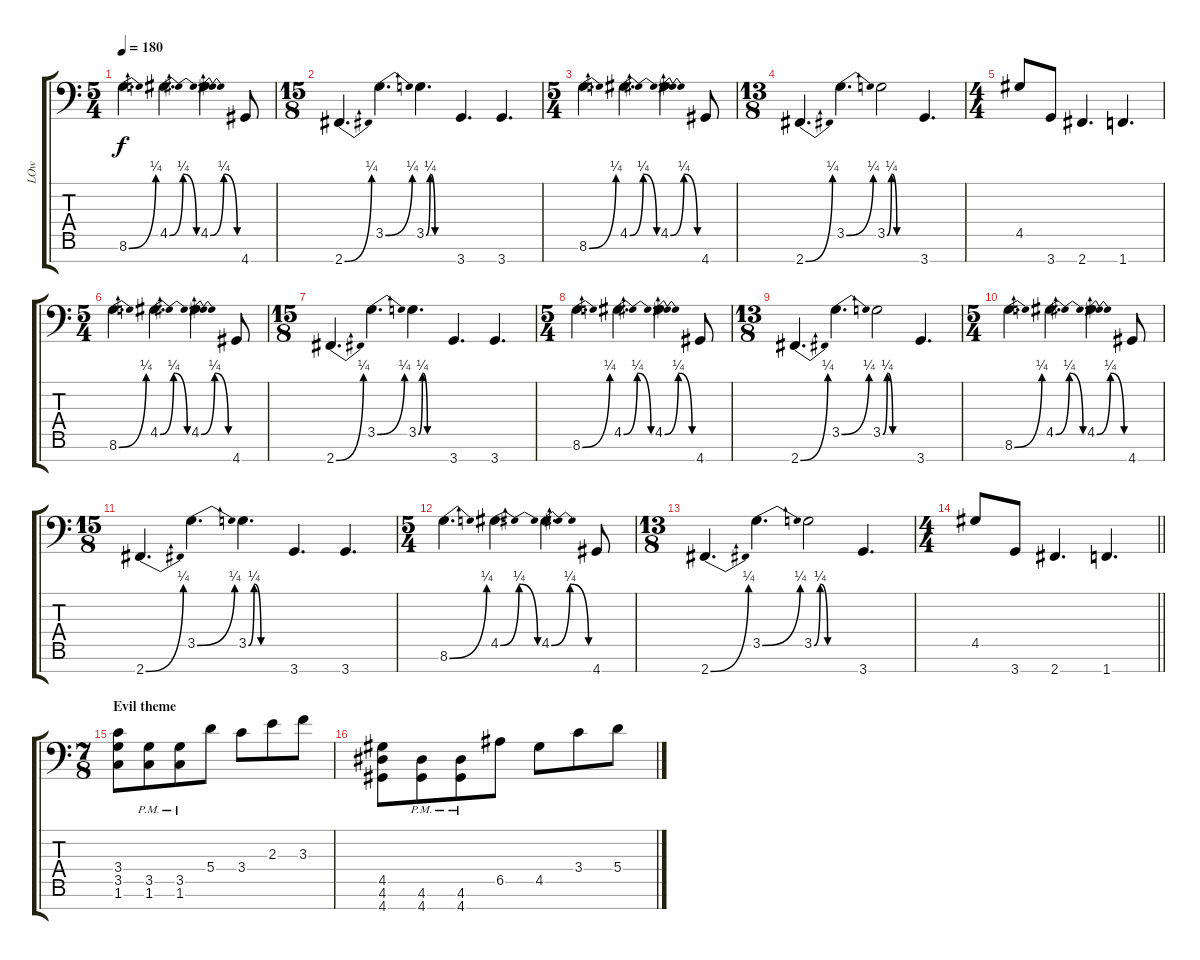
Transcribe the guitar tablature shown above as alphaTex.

\track ("LOw" "LOw") {instrument acousticguitarsteel}
\staff {score tabs}
\tuning (B3 G3 D3 A2 E2 B1 E1) {hide}
\ts (5 4)
\tempo 180
\clef f4
\ks c
8.6{be (bend 0 0 60 1)}.4{d dy f} 4.5{be (bendrelease 0 0 30 1 46 1 60 0)}.4{d} 4.5{be (bendrelease 0 0 30 1 46 1 60 0)}.4{d} 4.7.8 |
\ts (15 8)
2.7{be (bend 0 0 60 1)}.4{d} 3.5{be (bend 0 0 60 1)}.4{d} 3.5{be (custom 0 0 9 1 20 0 60 0)}.4{d} 3.7.4{d} 3.7.4{d} |
\ts (5 4)
8.6{be (bend 0 0 60 1)}.4{d} 4.5{be (bendrelease 0 0 30 1 46 1 60 0)}.4{d} 4.5{be (bendrelease 0 0 30 1 46 1 60 0)}.4{d} 4.7.8 |
\ts (13 8)
2.7{be (bend 0 0 60 1)}.4{d} 3.5{be (bend 0 0 60 1)}.4{d} 3.5{be (custom 0 0 9 1 20 0 60 0)}.2 3.7.4{d} |
\ts (4 4)
4.5.8 3.7.8 2.7.4{d} 1.7.4{d} |
\ts (5 4)
8.6{be (bend 0 0 60 1)}.4{d} 4.5{be (bendrelease 0 0 30 1 46 1 60 0)}.4{d} 4.5{be (bendrelease 0 0 30 1 46 1 60 0)}.4{d} 4.7.8 |
\ts (15 8)
2.7{be (bend 0 0 60 1)}.4{d} 3.5{be (bend 0 0 60 1)}.4{d} 3.5{be (custom 0 0 9 1 20 0 60 0)}.4{d} 3.7.4{d} 3.7.4{d} |
\ts (5 4)
8.6{be (bend 0 0 60 1)}.4{d} 4.5{be (bendrelease 0 0 30 1 46 1 60 0)}.4{d} 4.5{be (bendrelease 0 0 30 1 46 1 60 0)}.4{d} 4.7.8 |
\ts (13 8)
2.7{be (bend 0 0 60 1)}.4{d} 3.5{be (bend 0 0 60 1)}.4{d} 3.5{be (custom 0 0 9 1 20 0 60 0)}.2 3.7.4{d} |
\ts (5 4)
8.6{be (bend 0 0 60 1)}.4{d} 4.5{be (bendrelease 0 0 30 1 46 1 60 0)}.4{d} 4.5{be (bendrelease 0 0 30 1 46 1 60 0)}.4{d} 4.7.8 |
\ts (15 8)
2.7{be (bend 0 0 60 1)}.4{d} 3.5{be (bend 0 0 60 1)}.4{d} 3.5{be (custom 0 0 9 1 20 0 60 0)}.4{d} 3.7.4{d} 3.7.4{d} |
\ts (5 4)
8.6{be (bend 0 0 60 1)}.4{d} 4.5{be (bendrelease 0 0 30 1 46 1 60 0)}.4{d} 4.5{be (bendrelease 0 0 30 1 46 1 60 0)}.4{d} 4.7.8 |
\ts (13 8)
2.7{be (bend 0 0 60 1)}.4{d} 3.5{be (bend 0 0 60 1)}.4{d} 3.5{be (custom 0 0 9 1 20 0 60 0)}.2 3.7.4{d} |
\ts (4 4)
\barLineRight lightlight
4.5.8 3.7.8 2.7.4{d} 1.7.4{d} |
\ts (7 8)
\section ("" "Evil theme")
(3.4 3.5 1.6).8{volume 12} (3.5{pm} 1.6{pm}).8 (3.5{pm} 1.6{pm}).8 5.4.8 3.4.8 2.3.8 3.3.8 |
(4.5 4.6 4.7).8 (4.6{pm} 4.7{pm}).8 (4.6{pm} 4.7{pm}).8 6.5.8 4.5.8 3.4.8 5.4.8
